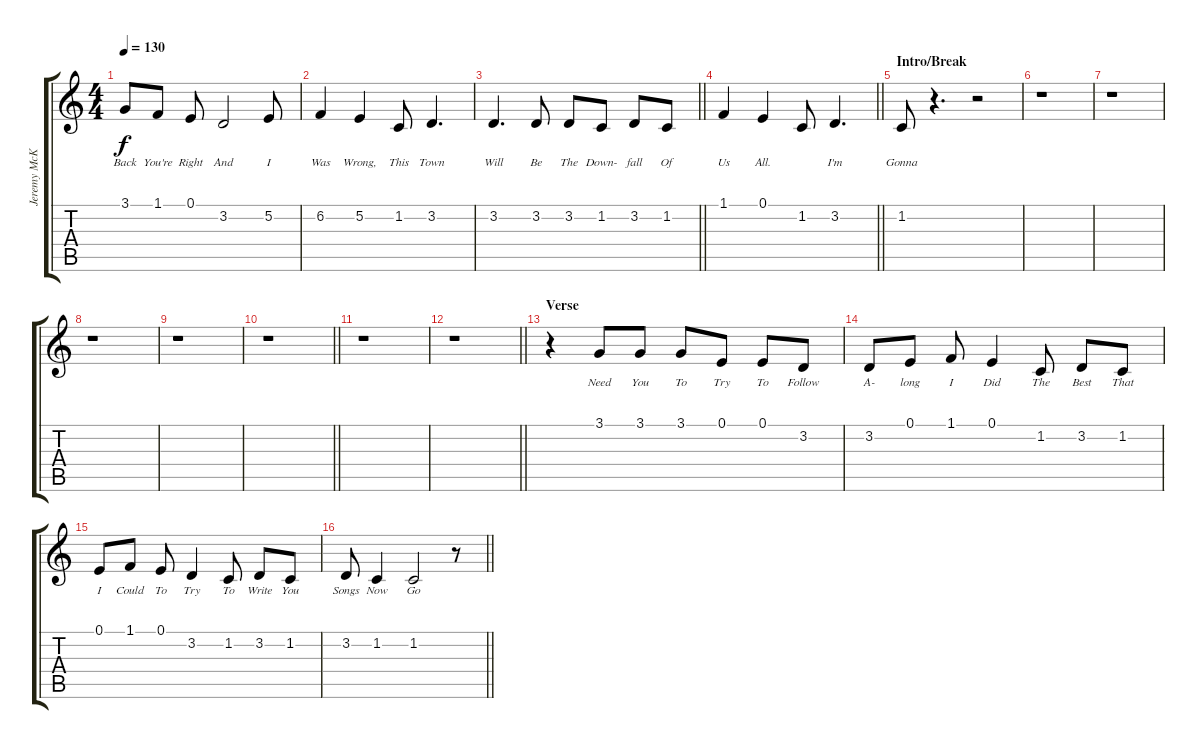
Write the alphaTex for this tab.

\track ("Jeremy McKinnon [Lead Vocals]" "Jeremy McK") {instrument clarinet}
\staff {score tabs}
\tuning (E4 B3 G3 D3 A2 E2) {hide}
\ts (4 4)
\tempo 130
\clef g2
\ks c
3.1.8{lyrics (0 "Back") lyrics (1 "") lyrics (2 "") lyrics (3 "") lyrics (4 "") dy f} 1.1.8{lyrics (0 "You're") lyrics (1 "") lyrics (2 "") lyrics (3 "") lyrics (4 "")} 0.1.8{lyrics (0 "Right") lyrics (1 "") lyrics (2 "") lyrics (3 "") lyrics (4 "")} 3.2.2{lyrics (0 "And") lyrics (1 "") lyrics (2 "") lyrics (3 "") lyrics (4 "")} 5.2.8{lyrics (0 "I") lyrics (1 "") lyrics (2 "") lyrics (3 "") lyrics (4 "")} |
6.2.4{lyrics (0 "Was") lyrics (1 "") lyrics (2 "") lyrics (3 "") lyrics (4 "")} 5.2.4{lyrics (0 "Wrong,") lyrics (1 "") lyrics (2 "") lyrics (3 "") lyrics (4 "")} 1.2.8{lyrics (0 "This") lyrics (1 "") lyrics (2 "") lyrics (3 "") lyrics (4 "")} 3.2.4{d lyrics (0 "Town") lyrics (1 "") lyrics (2 "") lyrics (3 "") lyrics (4 "")} |
\barLineRight lightlight
3.2.4{d lyrics (0 "Will") lyrics (1 "") lyrics (2 "") lyrics (3 "") lyrics (4 "")} 3.2.8{lyrics (0 "Be") lyrics (1 "") lyrics (2 "") lyrics (3 "") lyrics (4 "")} 3.2.8{lyrics (0 "The") lyrics (1 "") lyrics (2 "") lyrics (3 "") lyrics (4 "")} 1.2.8{lyrics (0 "Down-") lyrics (1 "") lyrics (2 "") lyrics (3 "") lyrics (4 "")} 3.2.8{lyrics (0 "fall") lyrics (1 "") lyrics (2 "") lyrics (3 "") lyrics (4 "")} 1.2.8{lyrics (0 "Of") lyrics (1 "") lyrics (2 "") lyrics (3 "") lyrics (4 "")} |
\barLineRight lightlight
1.1.4{lyrics (0 "Us") lyrics (1 "") lyrics (2 "") lyrics (3 "") lyrics (4 "")} 0.1.4{lyrics (0 "All.") lyrics (1 "") lyrics (2 "") lyrics (3 "") lyrics (4 "")} 1.2.8{lyrics (0 "") lyrics (1 "") lyrics (2 "") lyrics (3 "") lyrics (4 "")} 3.2.4{d lyrics (0 "I'm") lyrics (1 "") lyrics (2 "") lyrics (3 "") lyrics (4 "")} |
\section ("" "Intro/Break")
1.2.8{lyrics (0 "Gonna") lyrics (1 "") lyrics (2 "") lyrics (3 "") lyrics (4 "")} r.4{d} r.2 |
r.1 |
r.1 |
r.1 |
r.1 |
\barLineRight lightlight
r.1 |
r.1 |
\barLineRight lightlight
r.1 |
\section ("" "Verse")
r.4 3.1.8{lyrics (0 "Need") lyrics (1 "") lyrics (2 "") lyrics (3 "") lyrics (4 "")} 3.1.8{lyrics (0 "You") lyrics (1 "") lyrics (2 "") lyrics (3 "") lyrics (4 "")} 3.1.8{lyrics (0 "To") lyrics (1 "") lyrics (2 "") lyrics (3 "") lyrics (4 "")} 0.1.8{lyrics (0 "Try") lyrics (1 "") lyrics (2 "") lyrics (3 "") lyrics (4 "")} 0.1.8{lyrics (0 "To") lyrics (1 "") lyrics (2 "") lyrics (3 "") lyrics (4 "")} 3.2.8{lyrics (0 "Follow") lyrics (1 "") lyrics (2 "") lyrics (3 "") lyrics (4 "")} |
3.2.8{lyrics (0 "A-") lyrics (1 "") lyrics (2 "") lyrics (3 "") lyrics (4 "")} 0.1.8{lyrics (0 "long") lyrics (1 "") lyrics (2 "") lyrics (3 "") lyrics (4 "")} 1.1.8{lyrics (0 "I") lyrics (1 "") lyrics (2 "") lyrics (3 "") lyrics (4 "")} 0.1.4{lyrics (0 "Did") lyrics (1 "") lyrics (2 "") lyrics (3 "") lyrics (4 "")} 1.2.8{lyrics (0 "The") lyrics (1 "") lyrics (2 "") lyrics (3 "") lyrics (4 "")} 3.2.8{lyrics (0 "Best") lyrics (1 "") lyrics (2 "") lyrics (3 "") lyrics (4 "")} 1.2.8{lyrics (0 "That") lyrics (1 "") lyrics (2 "") lyrics (3 "") lyrics (4 "")} |
0.1.8{lyrics (0 "I") lyrics (1 "") lyrics (2 "") lyrics (3 "") lyrics (4 "")} 1.1.8{lyrics (0 "Could") lyrics (1 "") lyrics (2 "") lyrics (3 "") lyrics (4 "")} 0.1.8{lyrics (0 "To") lyrics (1 "") lyrics (2 "") lyrics (3 "") lyrics (4 "")} 3.2.4{lyrics (0 "Try") lyrics (1 "") lyrics (2 "") lyrics (3 "") lyrics (4 "")} 1.2.8{lyrics (0 "To") lyrics (1 "") lyrics (2 "") lyrics (3 "") lyrics (4 "")} 3.2.8{lyrics (0 "Write") lyrics (1 "") lyrics (2 "") lyrics (3 "") lyrics (4 "")} 1.2.8{lyrics (0 "You") lyrics (1 "") lyrics (2 "") lyrics (3 "") lyrics (4 "")} |
\barLineRight lightlight
3.2.8{lyrics (0 "Songs") lyrics (1 "") lyrics (2 "") lyrics (3 "") lyrics (4 "")} 1.2.4{lyrics (0 "Now") lyrics (1 "") lyrics (2 "") lyrics (3 "") lyrics (4 "")} 1.2.2{lyrics (0 "Go") lyrics (1 "") lyrics (2 "") lyrics (3 "") lyrics (4 "")} r.8
